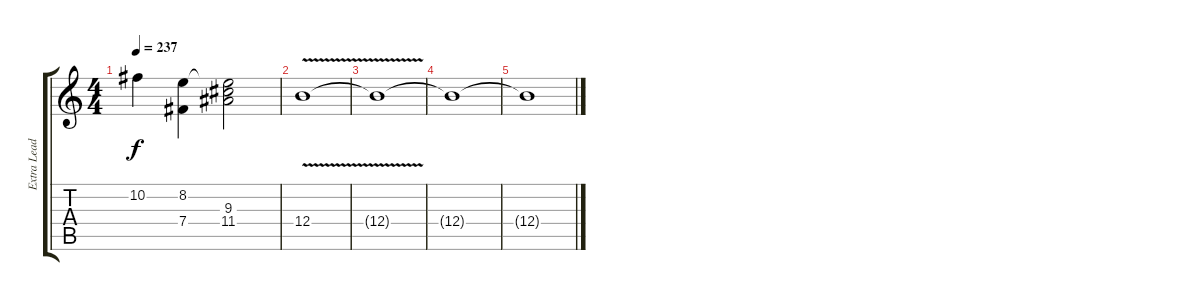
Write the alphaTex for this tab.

\track ("Extra Lead" "Extra Lead") {instrument distortionguitar}
\staff {score tabs}
\tuning (Db4 Ab3 E3 B2 Gb2 B1) {hide}
\ts (4 4)
\tempo 237
\clef g2
\ks c
10.2.4{dy f} (8.2 7.4{t}).4 (8.2{t} 9.3{t} 11.4).2 |
12.4{v}.1{volume 0} |
12.4{t}.1 |
12.4{t}.1 |
12.4{t}.1
